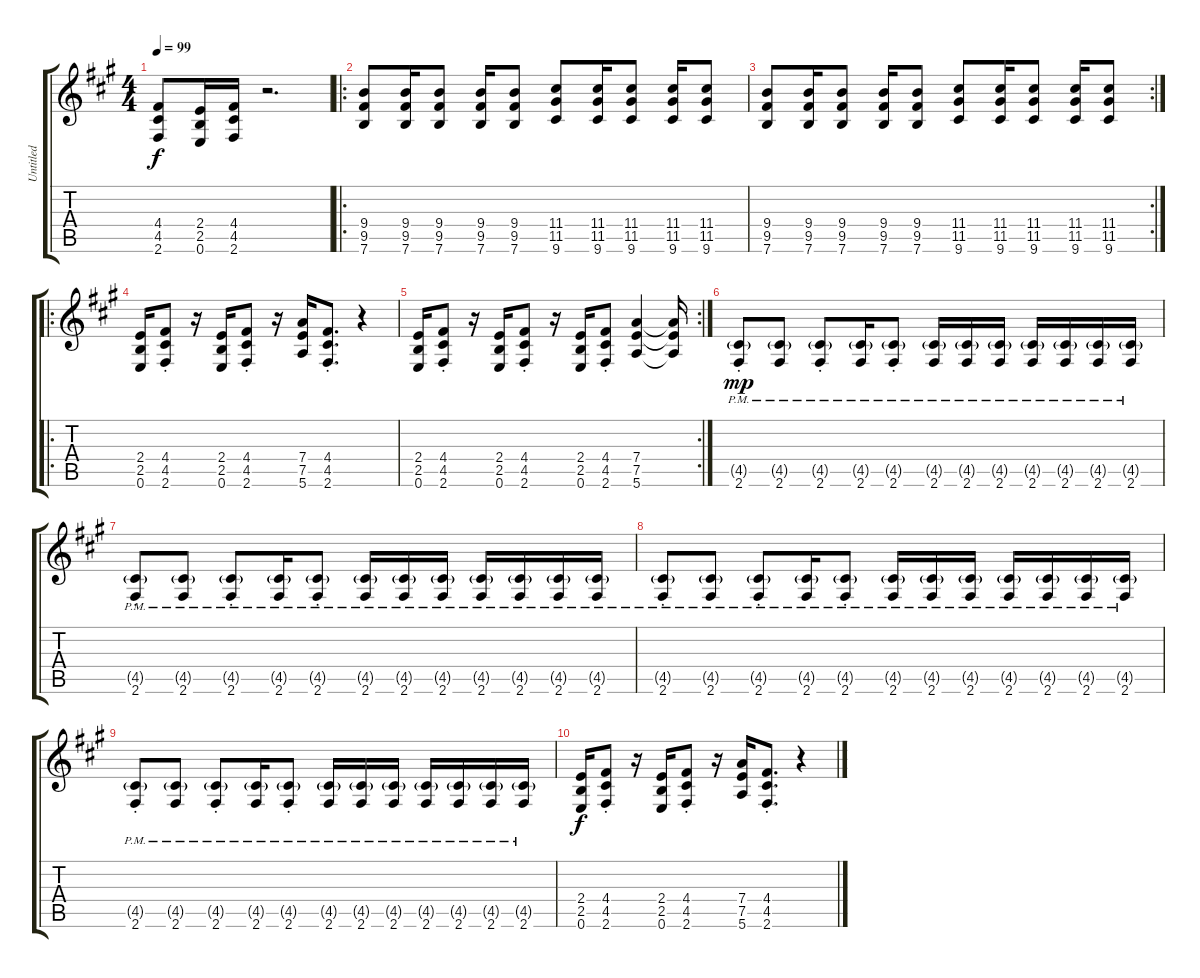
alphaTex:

\track ("Untitled" "Untitled") {instrument overdrivenguitar}
\staff {score tabs}
\tuning (E4 B3 G3 D3 A2 E2) {hide}
\ts (4 4)
\tempo 99
\clef g2
\ks a
(4.4 4.5 2.6).8{dy f} (2.4 2.5 0.6).16 (4.4 4.5 2.6).16 r.2{d} |
\ro
(9.4 9.5 7.6).8 (9.4 9.5 7.6).16 (9.4 9.5 7.6).8 (9.4 9.5 7.6).16 (9.4 9.5 7.6).8 (11.4 11.5 9.6).8 (11.4 11.5 9.6).16 (11.4 11.5 9.6).8 (11.4 11.5 9.6).16 (11.4 11.5 9.6).8 |
\rc 2
(9.4 9.5 7.6).8 (9.4 9.5 7.6).16 (9.4 9.5 7.6).8 (9.4 9.5 7.6).16 (9.4 9.5 7.6).8 (11.4 11.5 9.6).8 (11.4 11.5 9.6).16 (11.4 11.5 9.6).8 (11.4 11.5 9.6).16 (11.4 11.5 9.6).8 |
\ro
(2.4 2.5 0.6).16 (4.4{st} 4.5{st} 2.6{st}).8 r.16 (2.4 2.5 0.6).16 (4.4{st} 4.5{st} 2.6{st}).8 r.16 (7.4 7.5 5.6).16 (4.4{st} 4.5{st} 2.6{st}).8{d} r.4 |
\rc 2
(2.4 2.5 0.6).16 (4.4{st} 4.5{st} 2.6{st}).8 r.16 (2.4 2.5 0.6).16 (4.4{st} 4.5{st} 2.6{st}).8 r.16 (2.4 2.5 0.6).16 (4.4{st} 4.5{st} 2.6{st}).8 (7.4 7.5 5.6).4 (7.4{t} 7.5{t} 5.6{t}).16 |
(4.5{g pm st} 2.6{pm st}).8{dy mp} (4.5{g pm} 2.6{pm}).8 (4.5{g pm st} 2.6{pm st}).8 (4.5{g pm} 2.6{pm}).16 (4.5{g pm st} 2.6{pm st}).8 (4.5{g pm} 2.6{pm}).16 (4.5{g pm} 2.6{pm}).16 (4.5{g pm} 2.6{pm}).16 (4.5{g pm} 2.6{pm}).16 (4.5{g pm} 2.6{pm}).16 (4.5{g pm} 2.6{pm}).16 (4.5{g pm} 2.6{pm}).16 |
(4.5{g pm st} 2.6{pm st}).8 (4.5{g pm} 2.6{pm}).8 (4.5{g pm st} 2.6{pm st}).8 (4.5{g pm} 2.6{pm}).16 (4.5{g pm st} 2.6{pm st}).8 (4.5{g pm} 2.6{pm}).16 (4.5{g pm} 2.6{pm}).16 (4.5{g pm} 2.6{pm}).16 (4.5{g pm} 2.6{pm}).16 (4.5{g pm} 2.6{pm}).16 (4.5{g pm} 2.6{pm}).16 (4.5{g pm} 2.6{pm}).16 |
(4.5{g pm st} 2.6{pm st}).8 (4.5{g pm} 2.6{pm}).8 (4.5{g pm st} 2.6{pm st}).8 (4.5{g pm} 2.6{pm}).16 (4.5{g pm st} 2.6{pm st}).8 (4.5{g pm} 2.6{pm}).16 (4.5{g pm} 2.6{pm}).16 (4.5{g pm} 2.6{pm}).16 (4.5{g pm} 2.6{pm}).16 (4.5{g pm} 2.6{pm}).16 (4.5{g pm} 2.6{pm}).16 (4.5{g pm} 2.6{pm}).16 |
(4.5{g pm st} 2.6{pm st}).8 (4.5{g pm} 2.6{pm}).8 (4.5{g pm st} 2.6{pm st}).8 (4.5{g pm} 2.6{pm}).16 (4.5{g pm st} 2.6{pm st}).8 (4.5{g pm} 2.6{pm}).16 (4.5{g pm} 2.6{pm}).16 (4.5{g pm} 2.6{pm}).16 (4.5{g pm} 2.6{pm}).16 (4.5{g pm} 2.6{pm}).16 (4.5{g pm} 2.6{pm}).16 (4.5{g pm} 2.6{pm}).16 |
(2.4 2.5 0.6).16{dy f} (4.4{st} 4.5{st} 2.6{st}).8 r.16 (2.4 2.5 0.6).16 (4.4{st} 4.5{st} 2.6{st}).8 r.16 (7.4 7.5 5.6).16 (4.4{st} 4.5{st} 2.6{st}).8{d} r.4
